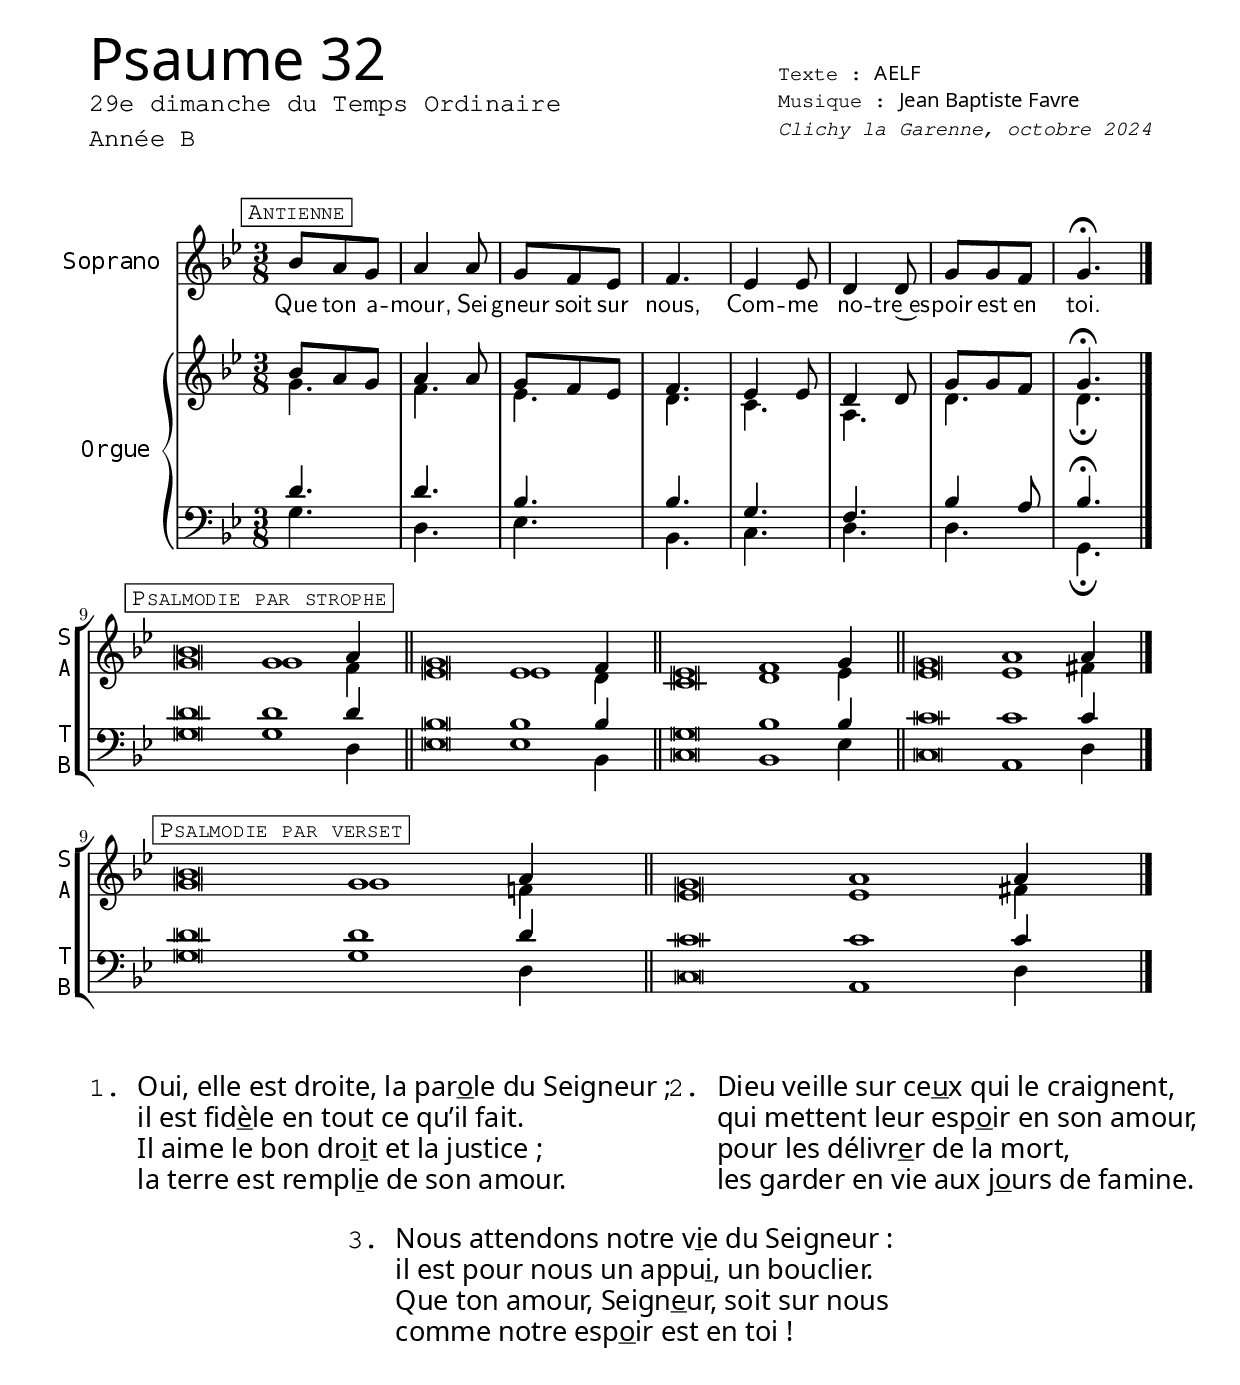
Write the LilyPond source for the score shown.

\version "2.18.2"
\language "english"
\include "../libs/commonFunctions.ily"

tempoVerseRallentando = {
  \set Score.tempoHideNote = ##t
  \tempo 4=60
}
tempoVerseAcelerando = {
  \set Score.tempoHideNote = ##t
  \tempo 2=120
}

scoreHeader = \header {
  title = "Psaume 32"
  subtitle = \markup { \column { "29e dimanche du Temps Ordinaire" "Année B" } }
  composer = "Jean Baptiste Favre"
  poet = "AELF"
  date = "Clichy la Garenne, octobre 2024"
}

global = {
  \time 3/8
  \key g \minor
}

%%%%%%%%%%%%%%%%%%%%%%%%%%%%%%
%%%%%%%%%% Antiphon %%%%%%%%%%
%%%%%%%%%%%%%%%%%%%%%%%%%%%%%%
antiphonRythm = {
 s4.*8 \bar "|." \break
}
antiphonMusicSoprano = \relative c'' {
  \markCustom "Antienne"
  bf8 a g a4 a8 g f ef f4.
  ef4 ef8 d4 d8 g g f g4.
  }

antiphonMusicAlto = \relative c'' {
  g4. f ef d c a d d4.
  }

antiphonMusicTenor =  \relative c' {
  d4. d bf bf g f bf4 a8 bf4.
  }

antiphonMusicBass =  \relative c' {
  g4. d ef bf c d d g,4.
  }

antiphonLyrics = \lyricmode {
  Que ton a -- mour, Sei -- gneur soit sur nous,
  Com -- me no -- tre~es -- poir est en toi.
  }

antiphonLyricsSoprano = \antiphonLyrics
antiphonLyricsAlto = \antiphonLyrics
antiphonLyricsTenor = \antiphonLyrics
antiphonLyricsBass = \antiphonLyrics

%%%%%%%%%%%%%%%%%%%%%%%%%%%%%%%%%%%%%%%%%%%%%%
%%%%%%%%%%          Verses          %%%%%%%%%%
%%%%%%%%%%%%%%%%%%%%%%%%%%%%%%%%%%%%%%%%%%%%%%
verseStropheRythm = {
  \accidentalStyle forget
  \once \override Score.RehearsalMark.break-align-symbols = #'(clef)
  \markCustom "Psalmodie par strophe" \cadenzaOn
  \tempoVerseAcelerando s\breve s1 \tempoVerseRallentando s4 \bar "||"
  \tempoVerseAcelerando s\breve s1 \tempoVerseRallentando s4 \bar "||"
  \tempoVerseAcelerando s\breve s1 \tempoVerseRallentando s4 \bar "||"
  \tempoVerseAcelerando s\breve s1 \tempoVerseRallentando s4 \bar "|." \break

  \markCustom "Psalmodie par verset" \cadenzaOn
  \tempoVerseAcelerando s\breve s1 \tempoVerseRallentando s4 \bar "||"
  \tempoVerseAcelerando s\breve s1 \tempoVerseRallentando s4 \bar "|."
}
verseStropheMusicSoprano = \relative c'' {
  bf\breve g1 a4
  g\breve ef1 f4
  ef\breve f1 g4
  g\breve a1 a4

  bf\breve g1 a4
  g\breve a1 a4
  }
verseStropheMusicAlto = \relative c'' {
  g\breve g1 f4
  ef\breve ef1 d4
  c\breve d1 ef4
  ef\breve ef1 fs4

  g\breve g1 f4
  ef\breve ef1 fs4
  }

verseStropheMusicTenor = \relative c' {
  d\breve d1 d4
  bf\breve bf1 bf4
  g\breve bf1 bf4
  c\breve c1 c4

  d\breve d1 d4
  c\breve c1 c4
  }

verseStropheMusicBass = \relative c' {
  g\breve g1 d4
  ef\breve ef1 bf4
  c\breve bf1 ef4
  c\breve a1 d4

  g\breve g1 d4
  c\breve a1 d4
  }

verseLyrics = \markuplist {
  \override #'(font-family . sans)
  \override #'(font-size . 1.5)
  \column {
    \fill-line {
      \left-column{
        \concat { \typewriter "1. " "Oui, elle est droite, la par" \underline o "le du Seigneur&nbsp;;"}
        \concat { \typewriter "   " "il est fid" \underline è "le en tout ce qu’il fait."}
        \concat { \typewriter "   " "Il aime le bon dro" \underline i "t et la justice&nbsp;;"}
        \concat { \typewriter "   " "la terre est rempl" \underline i "e de son amour."}
      }
      \hspace #1
      \left-column{
        \concat { \typewriter "2. " "Dieu veille sur ce" \underline u "x qui le craignent,"}
        \concat { \typewriter "   " "qui mettent leur esp" \underline o "ir en son amour,"}
        \concat { \typewriter "   " "pour les délivr" \underline e "r de la mort,"}
        \concat { \typewriter "   " "les garder en vie aux j" \underline o "urs de famine."}
      }
    }
    \vspace #1
    \fill-line {
      \column {
        \concat { \typewriter "3. " "Nous attendons notre v" \underline i "e du Seigneur&nbsp;:"}
        \concat { \typewriter "   " "il est pour nous un appu" \underline i ", un bouclier."}
        \concat { \typewriter "   " "Que ton amour, Seign" \underline e "ur, soit sur nous"}
        \concat { \typewriter "   " "comme notre esp" \underline o "ir est en toi&nbsp;!"}
      }
    }
  }
}

%%%%%%%%%%%%%%%%%%%%%%%%%%%%%%%%%%%%%%%%%%%%%%%%%%%%%%%%%%%%%%%%%%%%%
%%%%%%%%%%%%%%%%%%%          Draw score          %%%%%%%%%%%%%%%%%%%%
%%%%%%%%%%%%%%%%%%%%%%%%%%%%%%%%%%%%%%%%%%%%%%%%%%%%%%%%%%%%%%%%%%%%%
% Load Piano settings & layout
partition = {
  <<
    % Antienne à 4 voix mixtes
    %\include "../libs/layouts/commonAntiphonFourVoices.ily"
    \new ChoirStaff = "Antophon4Voices" <<
      \new Staff = "AntiphonSopranoStaff" <<
        \once \override Staff.VerticalAxisGroup.remove-first = ##t
        \set Staff.instrumentName = "Soprano"
        \clef "treble"
        \new Dynamics \antiphonRythm
        \new Voice = "antiphonSoprano" { \global \antiphonMusicSoprano \fermata }
        \new Lyrics \lyricsto "antiphonSoprano" { \antiphonLyricsSoprano }
      >>
    >>
    \new PianoStaff
    <<
      \set PianoStaff.instrumentName = #"Orgue"
      \new Staff <<
        \set Staff.printPartCombineTexts = ##f
        \once \override Staff.VerticalAxisGroup.remove-first = ##t
        \clef treble
        \new Voice = "soprani" {\global \voiceOne \antiphonMusicSoprano \fermata }
        \new Voice = "alti" {\global \voiceTwo \antiphonMusicAlto \fermata }
      >>
      \new Staff <<
        \set Staff.printPartCombineTexts = ##f
        \once \override Staff.VerticalAxisGroup.remove-first = ##t
        \clef bass
        \new Voice = "tenors" {\global \voiceThree \antiphonMusicTenor \fermata }
        \new Voice = "bass" {\global \voiceFour \antiphonMusicBass \fermata }
      >>
    >>
    \new ChoirStaff = "versePsalmody"
    <<
      \new Staff = "verseSopranoAlto" <<
        \set Staff.shortInstrumentName = \markup { \right-column { "S" "A" } }
        \once \override Staff.VerticalAxisGroup.remove-first = ##t
        \global
        \clef treble
        \new Dynamics { \silence \antiphonMusicSoprano \verseStropheRythm }
        \new Voice = "verseSoprano" << \voiceOne {\silence \antiphonMusicSoprano  \verseStropheMusicSoprano } >>
        \new Voice = "verseAlto" << \voiceTwo {\silence \antiphonMusicSoprano  \verseStropheMusicAlto } >>
      >>
      \new Staff = "verseTenorBass" <<
        \set Staff.shortInstrumentName = \markup { \right-column { "T" "B" } }
        \once \override Staff.VerticalAxisGroup.remove-first = ##t
        \global
        \clef bass
        \new Dynamics {\silence \antiphonMusicSoprano \verseStropheRythm}
        \new Voice = "verseTenor" << \voiceOne {\silence \antiphonMusicSoprano  \verseStropheMusicTenor } >>
        \new Voice = "verseBass" << \voiceTwo {\silence \antiphonMusicSoprano  \verseStropheMusicBass } >>
      >>
    >>
  >>
}
%%%%%%%%%%%%% PARTITION VISUELLE %%%%%%%%%%%%%
% PDF output
\paper {
  top-margin = 1.5\cm
  bottom-margin = 1.5\cm
  left-margin = 1.5\cm
  right-margin = 1.5\cm
  markup-system-spacing = #'((basic-distance . 10)
     (minimum-distance . 10)
     (padding . 5)
     (stretchability . 5))
  #(define fonts
    (set-global-fonts
     #:music "emmentaler"
     #:brace "emmentaler"
     #:roman "Latin Modern Roman"
     #:sans "Cantarell"
  ))
  #(include-special-characters)
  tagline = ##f
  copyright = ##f
  scoreTitleMarkup = \markup \columns {
    \fill-line {
      \column {
        \line {
          \left-column {
            \fontsize #8 \sans \fromproperty #'header:title
            \fontsize #1 \typewriter \fromproperty #'header:subtitle
          }
        }
      }
      \column {
        \line {
          \fontsize #-1
          \left-column {
            \line { \concat { \typewriter "Texte&nbsp;: " \sans \fromproperty #'header:poet \bold " " } }
            \line { \concat { \typewriter "Musique&nbsp;: " \sans \fromproperty #'header:composer \bold " " } }
            \typewriter \italic \fromproperty #'header:date
          }
        }
      }
    }
  }
}

\score {
  \partition
  \layout {
      ragged-last = ##f
      \context {
          \Staff
          \RemoveEmptyStaves
          \override NoteHead.style = #'altdefault
          \override InstrumentName.font-name = #"Monospace Regular"
      }
      \context {
          \PianoStaff
          \RemoveEmptyStaves
          \override NoteHead.style = #'altdefault
          \override InstrumentName.font-name = #"Monospace Regular"
      }
      \context {
          \ChoirStaff
          \RemoveEmptyStaves
          \override NoteHead.style = #'altdefault
          \override InstrumentName.font-name = #"Monospace Regular"
      }
      \override LyricText.font-name = #"Latin Modern Sans"
      \override Score.RehearsalMark.font-family = #'typewriter
  }
  \scoreHeader
}
\verseLyrics